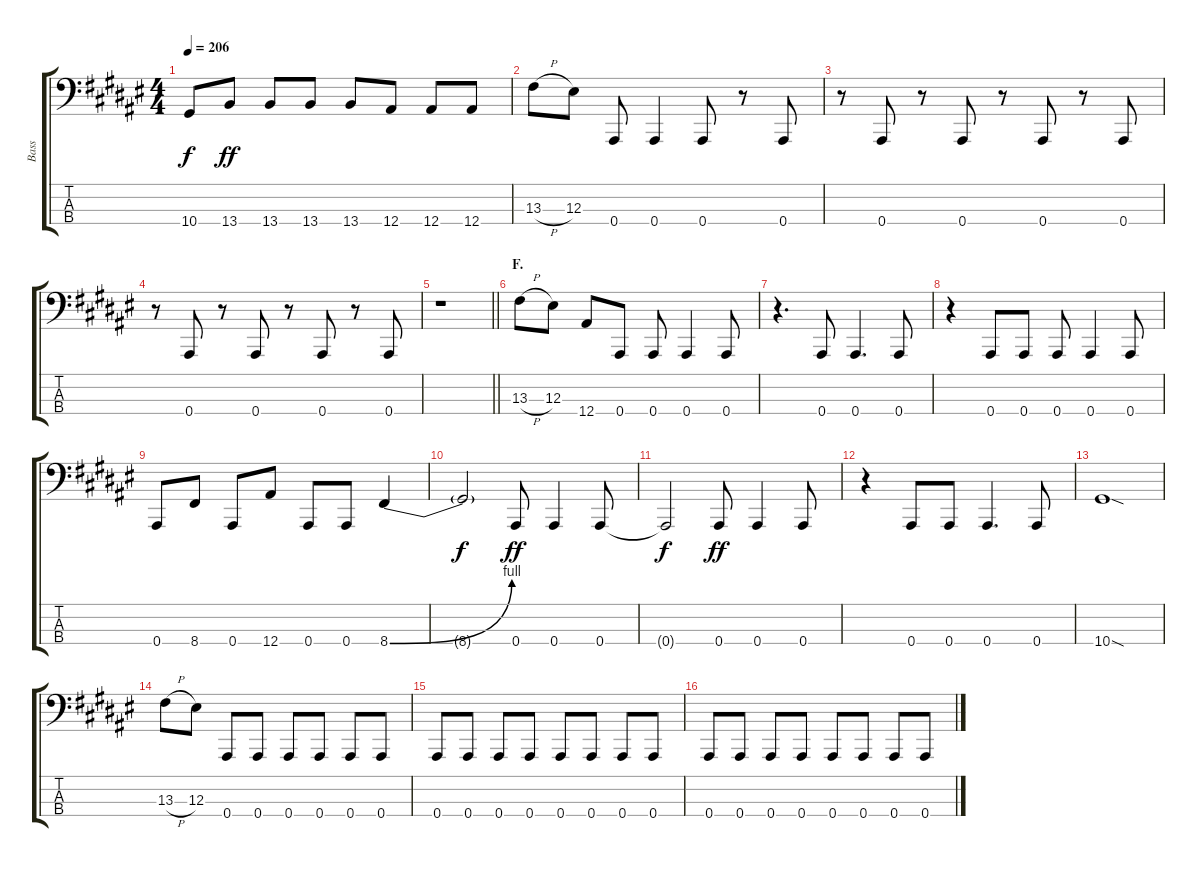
\track ("Bass" "Bass") {instrument electricbasspick}
\staff {score tabs}
\tuning (Eb2 Bb1 F1 Bb0) {hide}
\ts (4 4)
\tempo 206
\clef f4
\ks f#
10.4{t}.8{dy f} 13.4.8{dy ff} 13.4.8 13.4.8 13.4.8 12.4.8 12.4.8 12.4.8 |
13.3{h}.8 12.3.8 0.4.8 0.4.4 0.4.8 r.8 0.4.8 |
r.8 0.4.8 r.8 0.4.8 r.8 0.4.8 r.8 0.4.8 |
r.8 0.4.8 r.8 0.4.8 r.8 0.4.8 r.8 0.4.8 |
\barLineRight lightlight
r.1 |
\section ("" "F.")
13.3{h}.8 12.3.8 12.4.8 0.4.8 0.4.8 0.4.4 0.4.8 |
r.4{d} 0.4.8 0.4.4{d} 0.4.8 |
r.4 0.4.8 0.4.8 0.4.8 0.4.4 0.4.8 |
0.4.8 8.4.8 0.4.8 12.4.8 0.4.8 0.4.8 8.4{be (bend 0 0 60 4)}.4 |
8.4{t}.2{dy f} 0.4.8{dy ff} 0.4.4 0.4.8 |
0.4{t}.2{dy f} 0.4.8{dy ff} 0.4.4 0.4.8 |
r.4 0.4.8 0.4.8 0.4.4{d} 0.4.8 |
10.4{sod}.1 |
13.3{h}.8 12.3.8 0.4.8 0.4.8 0.4.8 0.4.8 0.4.8 0.4.8 |
0.4.8 0.4.8 0.4.8 0.4.8 0.4.8 0.4.8 0.4.8 0.4.8 |
0.4.8 0.4.8 0.4.8 0.4.8 0.4.8 0.4.8 0.4.8 0.4.8
